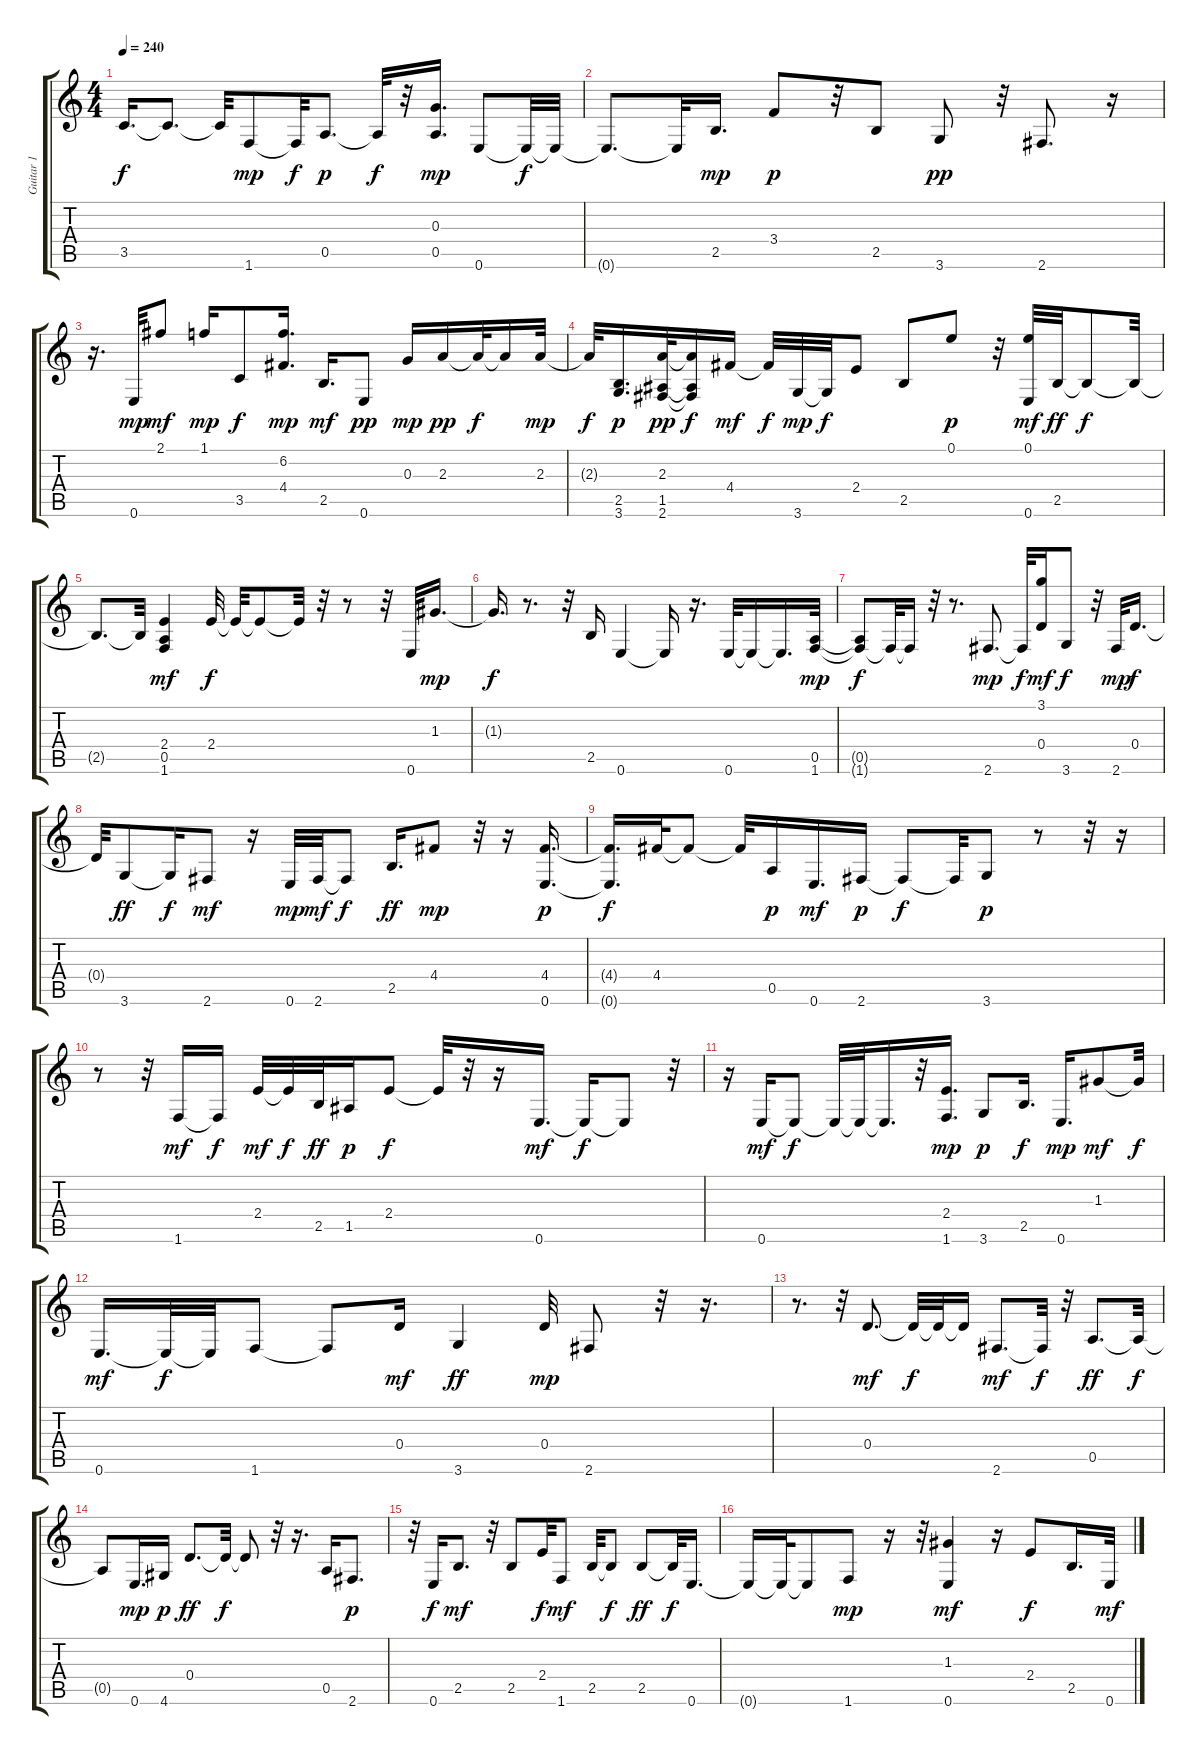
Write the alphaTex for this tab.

\track ("Guitar 1" "Guitar 1") {instrument distortionguitar}
\staff {score tabs}
\tuning (E4 B3 G3 D3 A2 E2) {hide}
\ts (4 4)
\tempo 240
\clef g2
\ks c
3.5{t}.16{d dy f} 3.5{t}.8{d} 3.5{t}.32 1.6.8{dy mp} 1.6{t}.32{dy f} 0.5.8{d dy p} 0.5{t}.32{dy f} r.32 (0.3 0.5).16{d dy mp} 0.6.8 0.6{t}.32{dy f} 0.6{t}.32 |
0.6{t}.8{d} 0.6{t}.32 2.5.16{d dy mp} 3.4.8{dy p} r.32 2.5.8 3.6.8{dy pp} r.32 2.6.8{d} r.16 |
r.16{d} 0.6.32{dy mp} 2.1.8{dy mf} 1.1.16{dy mp} 3.5.8{dy f} (6.2 4.4).16{d dy mp} 2.5.16{d dy mf} 0.6.8{dy pp} 0.3.16{dy mp} 2.3.16{dy pp} 2.3{t}.32{dy f} 2.3{t}.16 2.3.32{dy mp} |
2.3{t}.32{dy f} (2.5 3.6).16{d dy p} (2.3 1.5 2.6).32{dy pp} (2.3{t} 1.5{t} 2.6{t}).16{dy f} 4.4.16{dy mf} 4.4{t}.32{dy f} 3.6.32{dy mp} 3.6{t}.32{dy f} 2.4.8 2.5.8 0.1.8{dy p} r.32 (0.1 0.6).32{dy mf} 2.5.32{dy ff} 2.5{t}.8{dy f} 2.5{t}.32 |
2.5{t}.8{d} 2.5{t}.32 (2.4 0.5 1.6).4{dy mf} 2.4.32{dy f} 2.4{t}.32 2.4{t}.8 2.4{t}.32 r.32 r.8 r.32 0.6.32 1.3.16{d dy mp} |
1.3{t}.16{d dy f} r.8{d} r.32 2.5.16 0.6.4 0.6{t}.16 r.16{d} 0.6.32 0.6{t}.16 0.6{t}.16{d} (0.5 1.6).32{dy mp} |
(0.5{t} 1.6{t}).8{dy f} 1.6{t}.32 1.6{t}.16 r.32 r.8{d} 2.6.8{d dy mp} 2.6{t}.32{dy f} (3.1 0.4).16{dy mf} 3.6.8{dy f} r.32 2.6.32{dy mp} 0.4.16{d dy f} |
0.4{t}.32 3.6.8{dy ff} 3.6{t}.16{dy f} 2.6.8{dy mf} r.16 0.6.32{dy mp} 2.6.32{dy mf} 2.6{t}.8{dy f} 2.5.16{d dy ff} 4.4.8{dy mp} r.32 r.16 (4.4 0.6).16{d dy p} |
(4.4{t} 0.6{t}).16{d dy f} 4.4.32 4.4{t}.8 4.4{t}.32 0.5.16{dy p} 0.6.16{d dy mf} 2.6.16{dy p} 2.6{t}.8{dy f} 2.6{t}.32 3.6.8{dy p} r.8 r.32 r.16 |
r.8 r.32 1.6.16{dy mf} 1.6{t}.16{dy f} 2.4.32{dy mf} 2.4{t}.32{dy f} 2.5.32{dy ff} 1.5.16{dy p} 2.4.8{dy f} 2.4{t}.32 r.32 r.16 0.6.16{d dy mf} 0.6{t}.16{dy f} 0.6{t}.8 r.32 |
r.16 0.6.16{dy mf} 0.6{t}.8{dy f} 0.6{t}.32 0.6{t}.32 0.6{t}.16{d} r.32 (2.4 1.6).16{d dy mp} 3.6.8{dy p} 2.5.16{d dy f} 0.6.16{d dy mp} 1.3.8{dy mf} 1.3{t}.32{dy f} |
0.6.16{d dy mf} 0.6{t}.32{dy f} 0.6{t}.32 1.6.8 1.6{t}.8 0.4.16{dy mf} 3.6.4{dy ff} 0.4.32{dy mp} 2.6.8 r.32 r.16{d} |
r.8{d} r.32 0.4.8{d dy mf} 0.4{t}.32{dy f} 0.4{t}.32 0.4{t}.16 2.6.8{d dy mf} 2.6{t}.32{dy f} r.32 0.5.8{d dy ff} 0.5{t}.32{dy f} |
0.5{t}.8 0.6.16{d dy mp} 4.6.16{dy p} 0.4.8{d dy ff} 0.4{t}.32{dy f} 0.4{t}.8 r.32 r.16{d} 0.5.16 2.6.8{d dy p} |
r.32 0.6.16{dy f} 2.5.8{d dy mf} r.32 2.5.8 2.4.32{dy f} 1.6.8{dy mf} 2.5.32 2.5{t}.8{dy f} 2.5.8{dy ff} 2.5{t}.32{dy f} 0.6.16{d} |
0.6{t}.16 0.6{t}.32 0.6{t}.8 1.6.8{dy mp} r.16 r.32 (1.3 0.6).4{dy mf} r.16 2.4.8{dy f} 2.5.16{d} 0.6.32{dy mf}
